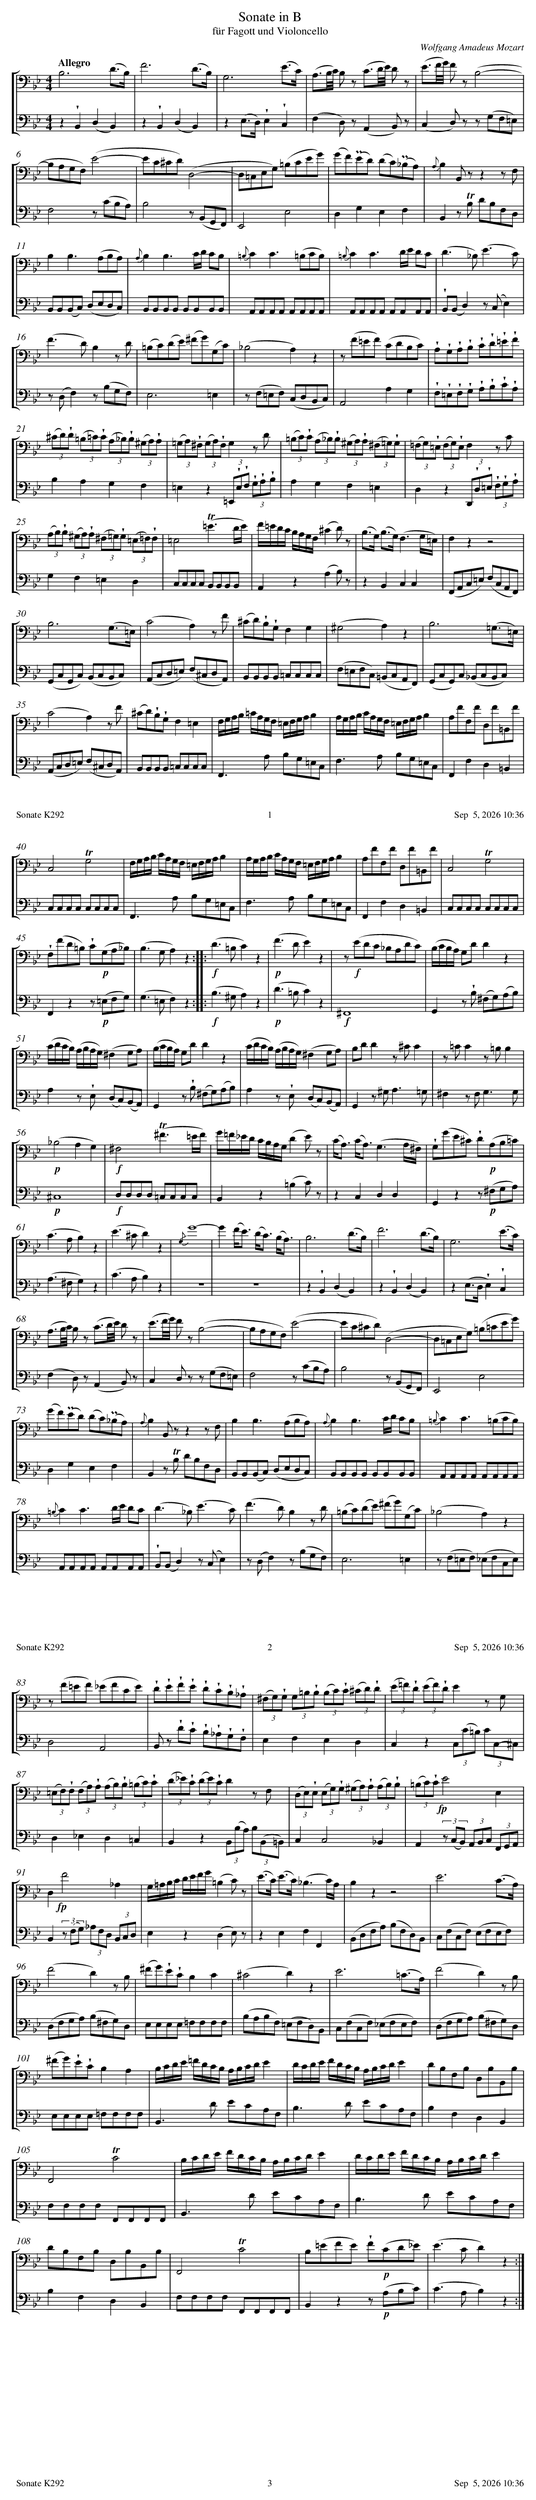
X:1
T:Sonate in B
T:für Fagott und Violoncello
C:Wolfgang Amadeus Mozart
%%score [1 | 2]
L:1/8
M:4/4
K:Bb
V:1 clef=bass
V:2 clef=bass
V:1
[Q:"Allegro"]B,6 (D>B,) | F6 (D>B,) | G,6 (E>C) | (A,3/2B,/4C/4) B, z (C3/2D/4E/4) D z | (E3/2F/4G/4) F z (B,4- |
B,A,G,F,) (E4- | EC^CD) (D,4- | D,=C,E,G,) (=B,CEG) | (GF)(!uppermordent!ED) (DC)(!uppermordent!_B,A,) |{A,} B,2 B,, z z2 z F, |
B,2 B,3 (A,B,A,) |{A,}B,2 B,3 C/D/ CB, |{=B,}C2 C3 (=B,CB,) |{=B,}C2 C3 D/E/ DC | (D3 _B,) (E3 C) |
(F3 D) B,2 z D | (=B,C)(DE) (^FG)(G,C) | (_B,4 A,2) z2 | z (F=EF) (CDB,C) | !wedge!A,!wedge!G,!wedge!A,!wedge!B, !wedge!C!wedge!D!wedge!=E!wedge!F |
(3(^CD)!wedge!D (3(=B,=C)!wedge!C (3(A,_B,)!wedge!B, (3(^G,A,)!wedge!A, | (3(=G,A,)!wedge!^F, (3(G,A,)!wedge!F, G,2 z D | (3(=B,C)!wedge!C (3(A,_B,)!wedge!B, (3(^G,A,)!wedge!A, (3(^F,=G,)!wedge!G, | (3(=F,G,)!wedge!=E, (3(F,G,)!wedge!E, F,2 z C |
(3(A,B,)!wedge!B, (3(^G,A,)!wedge!A, (3(^F,=G,)!wedge!G, (3(=E,=F,)!wedge!F, | =E,4 (!trill!=E3 D/E/) | F/=E/D/C/ B,/A,/G,/F,/ (^C2 D) z | (B,>G,) (B,>G,) (F,3 G,/=E,/) | F,2 z2 z4 |
B,6 (G,>=E,) | (C4 A,2) z F | (^CD)!wedge!B,!wedge!G, F,2 G,2 | (^G,4 A,2) z2 | B,6 (=G,>=E,) |
(C4 A,2) z F | (^CD)!wedge!B,!wedge!G, F,2 =E,2 | F,/G,/A,/B,/ =C/A,/G,/F,/ =E,/F,/G,/A,/ B,2 | A,/G,/A,/B,/ C/A,/G,/F,/ =E,/F,/G,/A,/ B,2 | A,FF,F D,F=B,,F |
C,4 !trill!G,4 | F,/G,/A,/B,/ C/A,/G,/F,/ =E,/F,/G,/A,/ B,2 | A,/G,/A,/B,/ C/A,/G,/F,/ =E,/F,/G,/A,/ B,2 | A,FF,F D,F=B,,F | C,4 !trill!G,4 |
!wedge!F,(FD=B,) !wedge!C!p!(G,A,_B,) | (B,3 G, A,2) z2 ::!f! (D3 =B, C2) z2 |!p! (F3 D E2) z2 | z!f! (EDC _B,A,DC) | (B,/C/B,/A,/) G,D D2 z2 |
(C/D/C/B,/) (A,/B,/A,/G,/) (^F,2 G,A,) | (B,/C/B,/A,/) G,D D2 z2 | (C/D/C/B,/) (A,/B,/A,/G,/) (^F,2 G,A,) | B,D D2 z ^C C2 | z =C C2 z =B, B,2 |
!p! (_B,4 A,2 G,2) |!f! ^F,4 (!trill!^F3 =E/F/) | G/=F/_E/D/ C/B,/A,/G,/ (D2 E) z | (C<A,) (C<A,) (G,3 A,/^F,/) | !wedge!G,(GE^C) !wedge!D!p!(A,B,=C) |
(C3 A, B,2) z2 | (E3 ^C D2) z2 | {/G,}G8- | G2 (F<E) (D<C) (B,<A,) | B,6 (D>B,) | F6 (D>B,) | G,6 (E>C) |
(A,3/2B,/4C/4) B, z (C3/2D/4E/4) D z | (E3/2F/4G/4) F z (B,4- | B,A,G,F,) (E4- | EC^CD) (D,4- | D,=C,E,G,) (=B,=CEG) |
(GF)(!uppermordent!ED) (DC)(!uppermordent!_B,A,) |{A,} B,2 B,, z z2 z F, | B,2 B,3 (A,B,A,) |{A,}B,2 B,3 C/D/ CB, | {=B,}C2 C3 (=B,CB,) |
{=B,}C2 C3 D/E/ DC | (D3 _B,) (E3 C) | (F3 D) B,2 z D | (=B,C)(DE) (^FG)(G,C) | (_B,4 A,2) z2 |
z (F=EF) (_EFCE) | !wedge!D!wedge!E!wedge!F!wedge!E !wedge!D!wedge!C!wedge!B,!wedge!_A, | (3(^F,G,)!wedge!G, (3G,=B,!wedge!B, (3(B,C)!wedge!C (3(^CD)!wedge!D | (3(E=F)!wedge!D (3(EF)!wedge!D E2 z G, |
(3(=E,F,)!wedge!F, (3(F,A,)!wedge!A, (3(A,B,)!wedge!B, (3(=B,C)!wedge!C | (3(D_E)!wedge!C (3(DE)!wedge!C D2 z F, | (3(D,E,)!wedge!E, (3(E,G,)!wedge!G, (3(^G,A,)!wedge!A, (3(A,B,)!wedge!B, | (3(=B,C)!wedge!C !fp!E4 E,2 |
D,2 !fp!F4 _A,2 | G,/=A,/B,/C/ D/E/F/G/ (=B,2 C) z | (E>C) (E>C) (_B,3 C/)A,/ | B,2 z2 z4 | E6 (C>A,) |
(F4 D2) z B, | (^FG)!wedge!E!wedge!C B,2 C2 | (^C4 D2) z2 | E6 (=C>A,) | (F4 D2) z B, |
(^FG)!wedge!E!wedge!C B,2 A,2 | B,/C/D/E/ =F/D/C/B,/ A,/B,/C/D/ E2 | D/C/D/E/ F/D/C/B,/ A,/B,/C/D/ E2 | DB,F,B, D,B,B,,B, |
F,,4 !trill!C4 | B,/C/D/E/ F/D/C/B,/ A,/B,/C/D/ E2 | D/C/D/E/ F/D/C/B,/ A,/B,/C/D/ E2 |
DB,F,B, D,B,B,,B, | F,,4 !trill!C4 | B,(=EFE) !wedge!F!p!(CD_E) | (E3 C D2) z2 :|]
V:2
[Q:"Allegro"]z2 !wedge!B,,2 (D,2 B,,2) | z2 !wedge!B,,2 (D,2 B,,2) | z2 (E,>D,) !wedge!E,2 !wedge!C,2 | (F,2 D,) z (A,,2 B,,) z | (C,2 D,) z z (G,F,=E,) |
F,4 z (CB,A,) | B,4 z (B,,G,,F,,) | E,,4 E,4 | D,2 G,2 E,2 F,2 | B,,2 z !trill!B, DB,F,D, |
B,,B,,(B,,C,) (D,E,D,C,) | B,,B,,B,,B,, B,,B,,B,,B,, | A,,A,,A,,A,, A,,A,,A,,A,, | A,,A,,A,,A,, A,,A,,A,,A,, | !wedge!B,,(B,, D,2) z (C, E,2) |
z (D, F,2) z (B,G,F,) | E,6 =E,2 | z (F,=E,F,) (C,D,B,,C,) | A,,4 A,2 G,2 | !wedge!F,!wedge!=E,!wedge!F,!wedge!G, !wedge!A,!wedge!B,!wedge!C!wedge!A, |
B,2 A,2 G,2 F,2 | =E,2 z2 (3=E,,!wedge!E,!wedge!F, (3!wedge!G,!wedge!A,!wedge!B, | A,2 G,2 F,2 =E,2 | D,2 z2 (3D,,!wedge!D,!wedge!=E, (3!wedge!F,!wedge!G,!wedge!A, |
G,2 F,2 =E,2 D,2 | C,C,C,C, B,,B,,B,,B,, | A,,2 z2 (A,2 B,) z | z2 B,,2 C,2 C,2 | (F,,A,,C,=E,) (F,C,A,,F,,) |
(G,,C,G,,C,) (B,,C,B,,C,) | (A,,C,D,=E,) (F,^C,D,A,,) | B,,B,,B,,B,, =C,C,C,C, | (F,=E,F,C,) (=B,,C,A,,F,,) | (G,,C,G,,)C, (_B,,C,B,,C,) |
(A,,C,D,=E,) (F,^C,D,A,,) | B,,B,,B,,B,, =C,C,C,C, | F,,3 A, B,G,=E,C, | F,3 A, B,G,=E,C, | F,,2 F,2 D,2 =B,,2 |
C,C,C,C, C,C,C,C, | F,,3 A, B,G,=E,C, | F,3 A, B,G,=E,C, | F,,2 F,2 D,2 =B,,2 | C,C,C,C, C,C,C,C, |
F,,2 z2 z!p! (=E,F,G,) | (G,3 =E, F,2) z2 :: !f! (B,3 ^G, A,2) z2 |!p! (D3 =B, C2) z2 |!f! ^F,,8 | G,,2 z !wedge!B, (^F,G,)(A,B,) |
A,2 z !wedge!E, (D,C,)(B,,A,,) | G,,2 z !wedge!B, (^F,G,)(A,B,) | A,2 z !wedge!E, (D,C,)(B,,A,,) | G,,2 z ^G, A,3 =G, | ^F,2 z F, G,3 G, |
!p! ^C,8 |!f! D,D,D,D, =C,C,C,C, | B,,2 z2 (=B,2 C) z | z2 C,2 D,2 D,2 | G,,2 z2 z!p! (^F,G,A,) |
(A,3 ^F, G,2) z2 | (C3 A, B,2) z2 | z8 | z8 | z2 !wedge!B,,2 (D,2 B,,2) | z2 !wedge!B,,2 (D,2 B,,2) | z2 (E,>D, !wedge!E,2) !wedge!C,2 |
(F,2 D,) z (A,,2 B,,) z | C,2 D, z z (G,F,=E,) | F,4 z (CB,A,) | B,4 z (B,,G,,F,,) | E,,4 E,4 |
D,2 G,2 E,2 F,2 | B,,2 z !trill!B, DB,F,D, | B,,B,,(B,,C,) (D,E,D,C,) | B,,B,,B,,B,, B,,B,,B,,B,, | A,,A,,A,,A,, A,,A,,A,,A,, |
A,,A,,A,,A,, A,,A,,A,,A,, | !wedge!B,,(B,, D,2) z (C, E,2) | z (D, F,2) z (B,G,F,) | E,6 =E,2 | z (F,=E,F,) (_E,F,C,E,) |
D,4 A,,4 | B,, z !wedge!D!wedge!C !wedge!B,!wedge!_A,!wedge!G,!wedge!F, | E,2 F,2 E,2 D,2 | C,2 z2 (3C,(C=B,) (3CC,-^C, |
D,2 _E,2 D,2 =C,2 | B,,2 z2 (3B,,(B,A,) (3B,(B,,=B,,) | C,2 C,4 _B,,2 | A,,2 (3z (C,B,,) (3A,,B,,C, (3F,,G,,A,, |
B,,2 (3z (F,G,) (3_A,F,D, (3B,,C,D, | E,2 z2 (D,2 E,) z | z2 E,2 F,2 F,,2 | (B,,D,F,A,) (B,F,D,)B,, | C,(F,C,F,) (E,F,E,F,) |
(D,F,G,A,) (B,^F,G,)D, | E,E,E,E, =F,F,F,F, | (B,A,B,F,) (=E,F,D,)B,, | C,(F,C,F,) (_E,F,E,F,) | (D,F,G,A,) (B,^F,G,)D, |
E,E,E,E, =F,F,F,F, | B,,3 D ECA,F, | B,3 D ECA,F, | B,2 F,2 D,2 B,,2 |
F,F,F,F, F,,F,,F,,F,, | B,,3 D ECA,F, | B,3 D ECA,F, |
B,2 F,2 D,2 B,,2 | F,F,F,F, F,,F,,F,,F,, | B,,2 z2 z!p! (A,B,C) | (C3 A, B,2) z2 :|]
